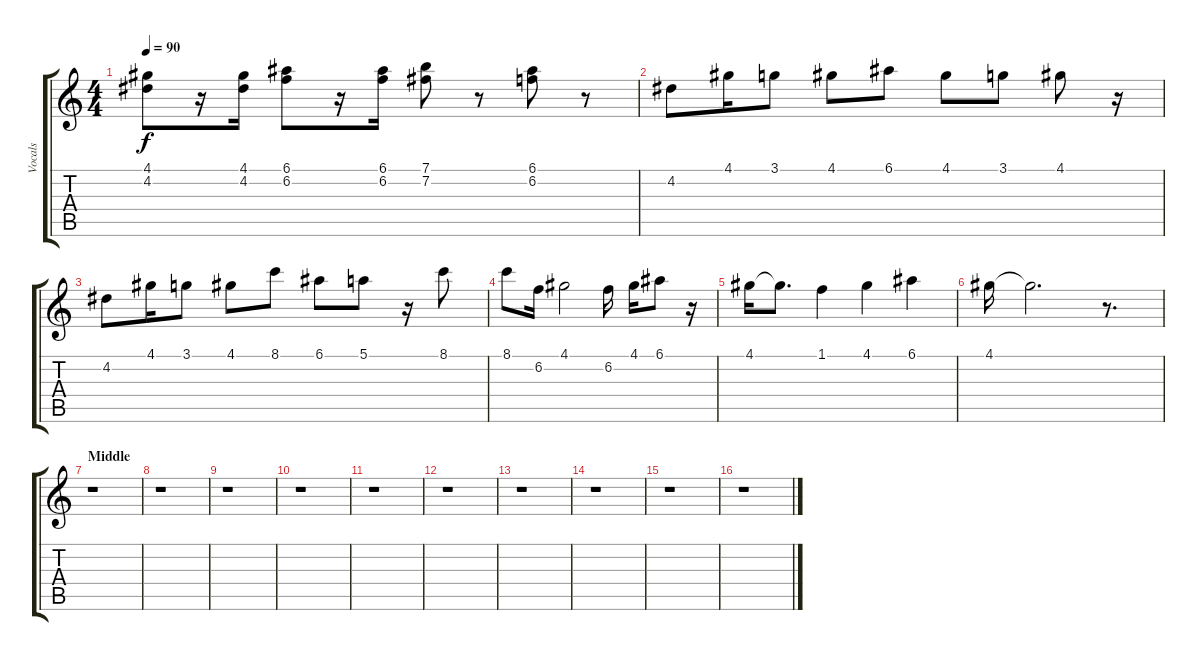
\track ("Vocals" "Vocals") {instrument electricguitarmuted}
\staff {score tabs}
\tuning (E4 B3 G3 D3 A2 E2) {hide}
\ts (4 4)
\tempo 90
\clef g2
\ks c
(4.1 4.2).8{dy f} r.16 (4.1 4.2).16 (6.1 6.2).8 r.16 (6.1 6.2).16 (7.1 7.2).8 r.8 (6.1 6.2).8 r.8 |
4.2.8 4.1.16 3.1.8 4.1.8 6.1.8 4.1.8 3.1.8 4.1.8 r.16 |
4.2.8 4.1.16 3.1.8 4.1.8 8.1.8 6.1.8 5.1.8 r.16 8.1.8 |
8.1.8 6.2.16 4.1.2 6.2.16 4.1.16 6.1.8 r.16 |
4.1.16 4.1{t}.8{d} 1.1.4 4.1.4 6.1.4 |
4.1.16 4.1{t}.2{d} r.8{d} |
\section ("" "Middle")
r.1 |
r.1 |
r.1 |
r.1 |
r.1 |
r.1 |
r.1 |
r.1 |
r.1 |
r.1
